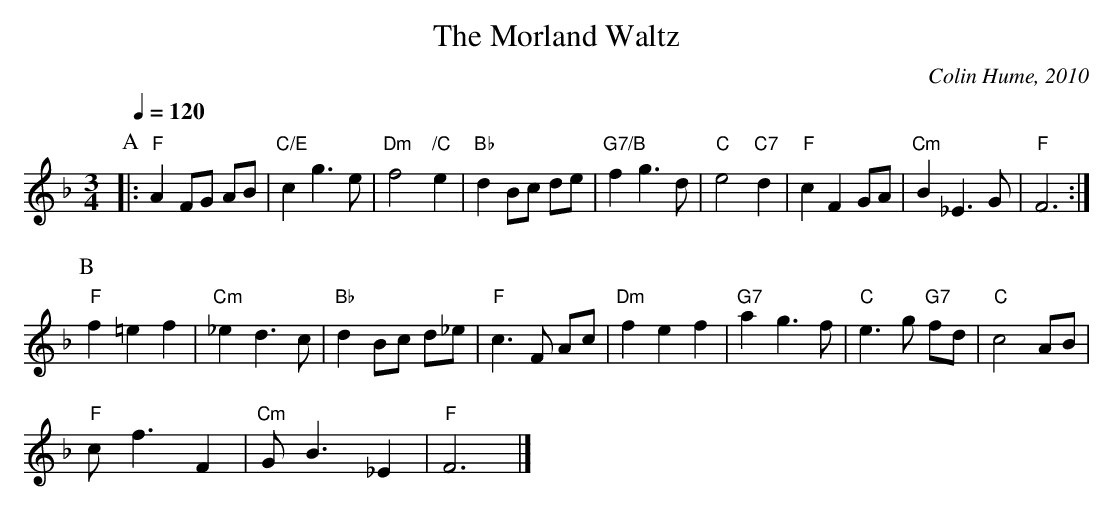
X:1
T:The Morland Waltz
C:Colin Hume, 2010
L:1/8
M:3/4
Q:1/4=120
K:F
P:A
|: "F"A2 FG AB | "C/E"c2 g3e | "Dm"f4 "/C"e2 | "Bb"d2 Bc de | "G7/B"f2 g3d | "C"e4 "C7"d2 |\
"F"c2 F2 GA | "Cm"B2_E3G | "F"F6 :|
P:B
"F"f2 =e2f2 | "Cm"_e2d3c | "Bb"d2 Bc d_e | "F"c3F Ac |\
"Dm"f2 e2f2 | "G7"a2g3f | "C"e3g "G7"fd | "C"c4 AB |
"F"cf3 F2 | "Cm"GB3_E2 | "F"F6 |]
